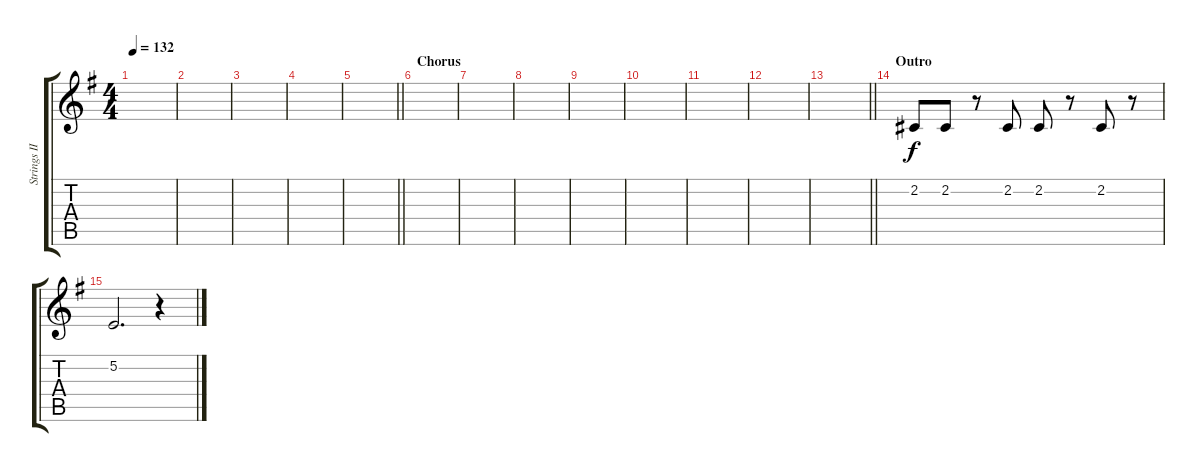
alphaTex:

\track ("Strings II - Coen Janssen" "Strings II") {instrument stringensemble1}
\staff {score tabs}
\tuning (E4 B3 G3 D3 A2 E2) {hide}
\ts (4 4)
\tempo 132
\clef g2
\ks g
|
|
|
|
\barLineRight lightlight
|
\section ("" "Chorus")
|
|
|
|
|
|
|
\barLineRight lightlight
|
\section ("" "Outro")
2.2.8 2.2.8 r.8 2.2.8 2.2.8 r.8 2.2.8 r.8 |
5.2.2{d} r.4
